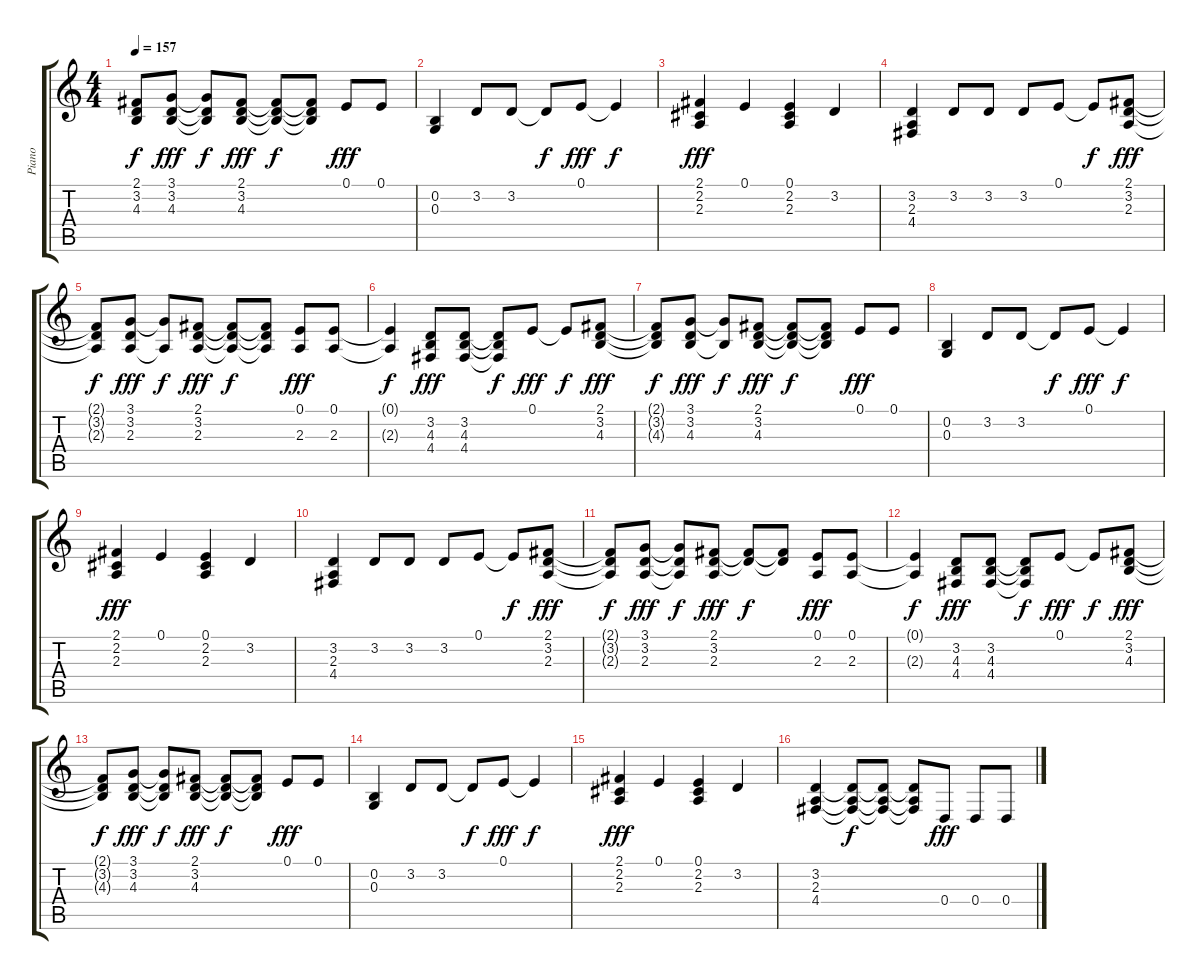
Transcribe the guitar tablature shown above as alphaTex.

\track ("Piano" "Piano") {instrument brightacousticpiano}
\staff {score tabs}
\tuning (E4 B3 G3 D3 A2 E2) {hide}
\ts (4 4)
\tempo 157
\clef g2
\ks c
(2.1{t} 3.2{t} 4.3{t}).8{dy f} (3.1 3.2 4.3).8{dy fff} (3.1{t} 3.2{t} 4.3{t}).8{dy f} (2.1 3.2 4.3).8{dy fff} (2.1{t} 3.2{t} 4.3{t}).8{dy f} (2.1{t} 3.2{t} 4.3{t}).8 0.1.8{dy fff} 0.1.8 |
(0.2 0.3).4 3.2.8 3.2.8 3.2{t}.8{dy f} 0.1.8{dy fff} 0.1{t}.4{dy f} |
(2.1 2.2 2.3).4{dy fff} 0.1.4 (0.1 2.2 2.3).4 3.2.4 |
(3.2 2.3 4.4).4 3.2.8 3.2.8 3.2.8 0.1.8 0.1{t}.8{dy f} (2.1 3.2 2.3).8{dy fff} |
(2.1{t} 3.2{t} 2.3{t}).8{dy f} (3.1 3.2 2.3).8{dy fff} (3.1{t} 2.3{t}).8{dy f} (2.1 3.2 2.3).8{dy fff} (2.1{t} 3.2{t} 2.3{t}).8{dy f} (2.1{t} 3.2{t} 2.3{t}).8 (0.1 2.3).8{dy fff} (0.1 2.3).8 |
(0.1{t} 2.3{t}).4{dy f} (3.2 4.3 4.4).8{dy fff} (3.2 4.3 4.4).8 (3.2{t} 4.3{t} 4.4{t}).8{dy f} 0.1.8{dy fff} 0.1{t}.8{dy f} (2.1 3.2 4.3).8{dy fff} |
(2.1{t} 3.2{t} 4.3{t}).8{dy f} (3.1 3.2 4.3).8{dy fff} (3.1{t} 4.3{t}).8{dy f} (2.1 3.2 4.3).8{dy fff} (2.1{t} 3.2{t} 4.3{t}).8{dy f} (2.1{t} 3.2{t} 4.3{t}).8 0.1.8{dy fff} 0.1.8 |
(0.2 0.3).4 3.2.8 3.2.8 3.2{t}.8{dy f} 0.1.8{dy fff} 0.1{t}.4{dy f} |
(2.1 2.2 2.3).4{dy fff} 0.1.4 (0.1 2.2 2.3).4 3.2.4 |
(3.2 2.3 4.4).4 3.2.8 3.2.8 3.2.8 0.1.8 0.1{t}.8{dy f} (2.1 3.2 2.3).8{dy fff} |
(2.1{t} 3.2{t} 2.3{t}).8{dy f} (3.1 3.2 2.3).8{dy fff} (3.1{t} 3.2{t} 2.3{t}).8{dy f} (2.1 3.2 2.3).8{dy fff} (2.1{t} 3.2{t}).8{dy f} (2.1{t} 3.2{t}).8 (0.1 2.3).8{dy fff} (0.1 2.3).8 |
(0.1{t} 2.3{t}).4{dy f} (3.2 4.3 4.4).8{dy fff} (3.2 4.3 4.4).8 (3.2{t} 4.3{t} 4.4{t}).8{dy f} 0.1.8{dy fff} 0.1{t}.8{dy f} (2.1 3.2 4.3).8{dy fff} |
(2.1{t} 3.2{t} 4.3{t}).8{dy f} (3.1 3.2 4.3).8{dy fff} (3.1{t} 3.2{t} 4.3{t}).8{dy f} (2.1 3.2 4.3).8{dy fff} (2.1{t} 3.2{t} 4.3{t}).8{dy f} (2.1{t} 3.2{t} 4.3{t}).8 0.1.8{dy fff} 0.1.8 |
(0.2 0.3).4 3.2.8 3.2.8 3.2{t}.8{dy f} 0.1.8{dy fff} 0.1{t}.4{dy f} |
(2.1 2.2 2.3).4{dy fff} 0.1.4 (0.1 2.2 2.3).4 3.2.4 |
(3.2 2.3 4.4).4 (3.2{t} 2.3{t} 4.4{t}).8{dy f} (3.2{t} 2.3{t} 4.4{t}).8 (3.2{t} 2.3{t} 4.4{t}).8 0.4.8{dy fff} 0.4.8 0.4.8
